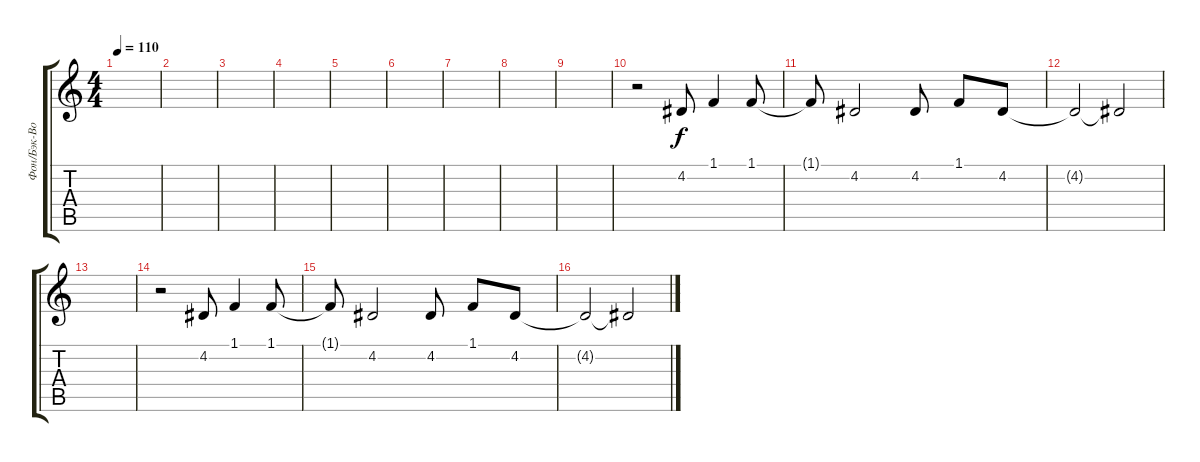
\track ("Фон/Бэк-Вокал" "Фон/Бэк-Во") {instrument lead3calliope}
\staff {score tabs}
\tuning (E4 B3 G3 D3 A2 E2) {hide}
\ts (4 4)
\tempo 110
\clef g2
\ks c
|
|
|
|
|
|
|
|
|
r.2{volume 10 instrument lead1square} 4.2.8 1.1.4 1.1.8 |
1.1{t}.8 4.2.2 4.2.8 1.1.8 4.2.8 |
4.2{t}.2 4.2{t}.2 |
|
r.2 4.2.8 1.1.4 1.1.8 |
1.1{t}.8 4.2.2 4.2.8 1.1.8 4.2.8 |
4.2{t}.2 4.2{t}.2
